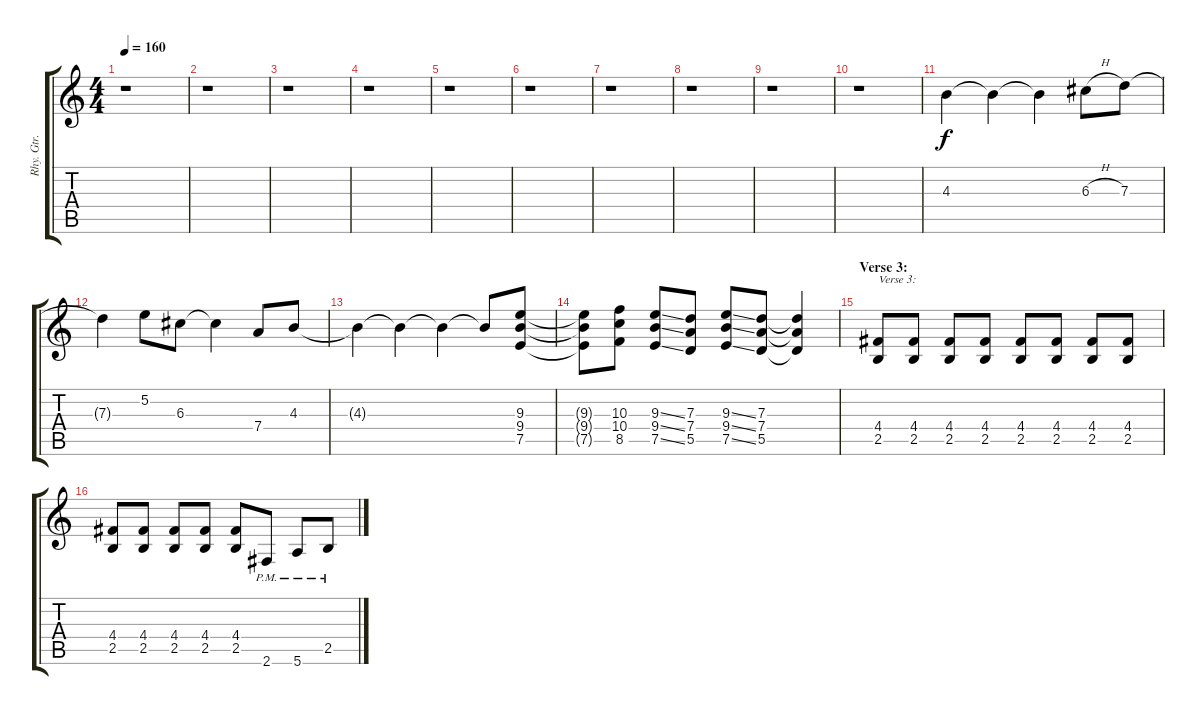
\track ("Rhy. Gtr. 2" "Rhy. Gtr. ") {instrument distortionguitar}
\staff {score tabs}
\tuning (E4 B3 G3 D3 A2 E2) {hide}
\ts (4 4)
\tempo 160
\clef g2
\ks c
r.1{dy f} |
r.1 |
r.1 |
r.1 |
r.1 |
r.1 |
r.1 |
r.1 |
r.1 |
r.1 |
4.3.4 4.3{t}.4 4.3{t}.4 6.3{h}.8 7.3.8 |
7.3{t}.4 5.2.8 6.3.8 6.3{t}.4 7.4.8 4.3.8 |
4.3{t}.4 4.3{t}.4 4.3{t}.4 4.3{t}.8 (9.3 9.4 7.5).8 |
(9.3{t} 9.4{t} 7.5{t}).8 (10.3 10.4 8.5).8 (9.3{ss} 9.4{ss} 7.5{ss}).8 (7.3 7.4 5.5).8 (9.3{ss} 9.4{ss} 7.5{ss}).8 (7.3 7.4 5.5).8 (7.3{t} 7.4{t} 5.5{t}).4 |
\section ("" "Verse 3:")
(4.4 2.5).8{txt "Verse 3:"} (4.4 2.5).8 (4.4 2.5).8 (4.4 2.5).8 (4.4 2.5).8 (4.4 2.5).8 (4.4 2.5).8 (4.4 2.5).8 |
(4.4 2.5).8 (4.4 2.5).8 (4.4 2.5).8 (4.4 2.5).8 (4.4 2.5).8 2.6{pm}.8 5.6{pm}.8 2.5{pm}.8
